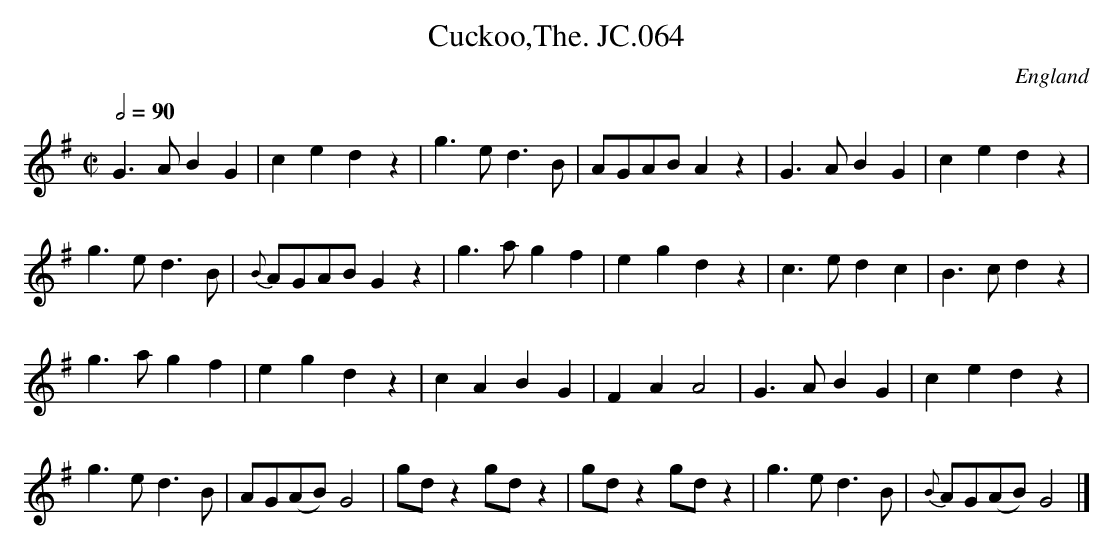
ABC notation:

X:1
T:Cuckoo,The. JC.064
O:England
M:C|
L:1/8
Q:2/4=90
K:G major
G3A B2G2|c2e2 d2z2|g3e d3B|\
AGAB A2z2|G3A B2G2|c2e2 d2z2|!
g3e d3B|{B}AGAB G2z2|g3a g2f2|\
e2g2 d2z2|c3e d2c2|B3c d2z2|!
g3a g2f2|e2g2 d2z2|c2A2 B2G2|\
F2A2 A4|G3A B2G2|c2e2 d2z2|!
g3e d3B|AG(AB) G4|gdz2 gdz2|\
gdz2 gdz2|g3e d3B|{B}AG(AB) G4|]
